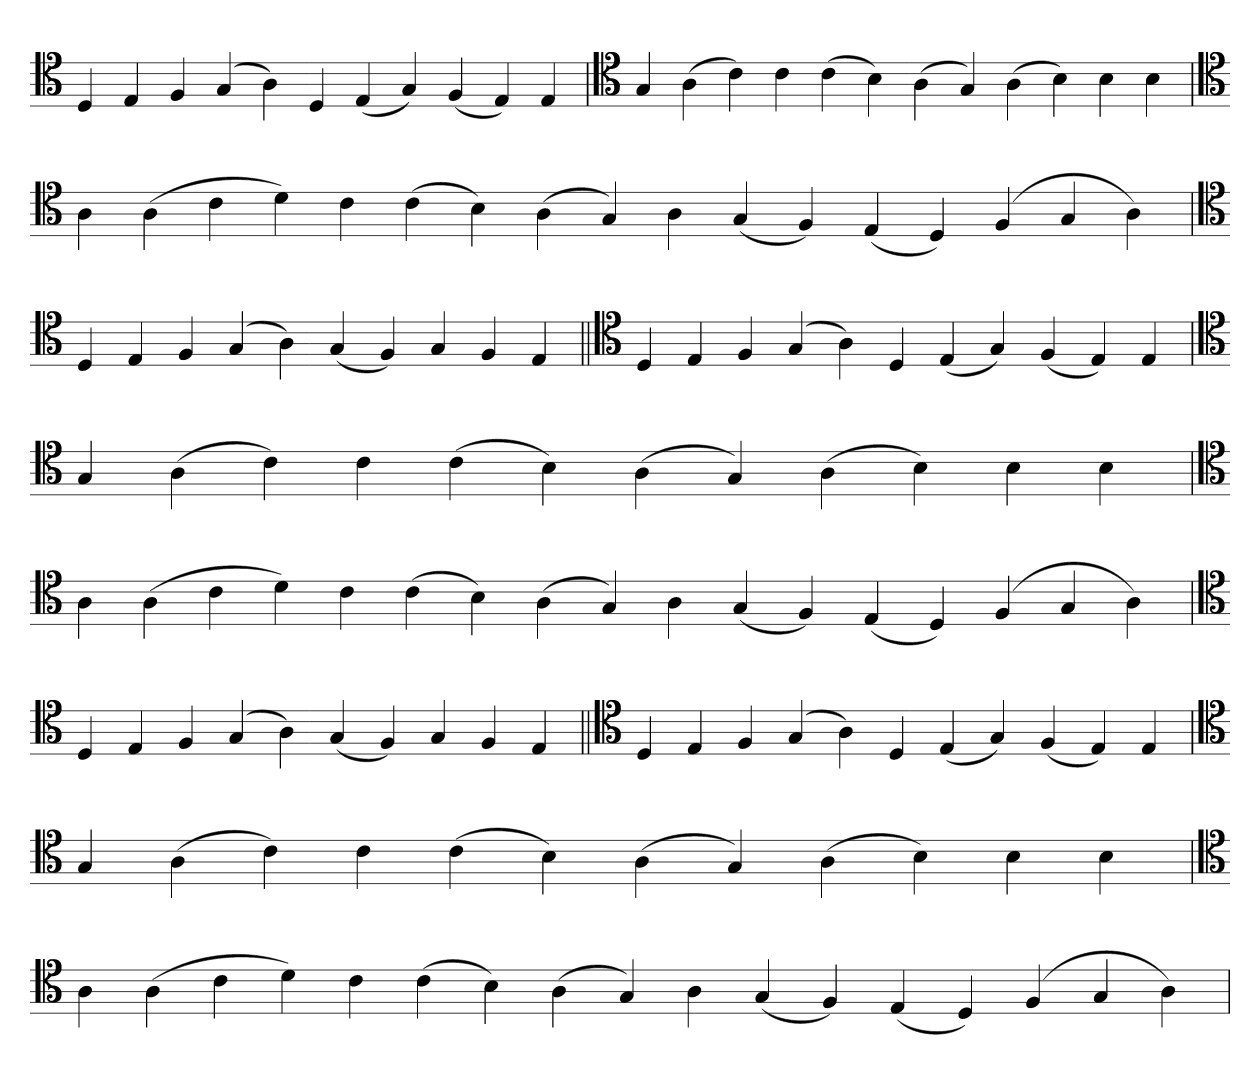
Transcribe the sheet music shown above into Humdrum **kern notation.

**kern
*part1
*staff1
*clefC4
=
4D
4E
4F
(4G
4A)
4D
(4E
4G)
(4F
4E)
4E
='
*clefC4
4G
(4A
4c)
4c
(4c
4B)
(4A
4G)
(4A
4B)
4B
4B
=
*clefC4
4A
(4A
4c
4d)
4c
(4c
4B)
(4A
4G)
4A
(4G
4F)
(4E
4D)
(4F
4G
4A)
='
*clefC4
4D
4E
4F
(4G
4A)
(4G
4F)
4G
4F
4E
=||
*clefC4
4D
4E
4F
(4G
4A)
4D
(4E
4G)
(4F
4E)
4E
='
*clefC4
4G
(4A
4c)
4c
(4c
4B)
(4A
4G)
(4A
4B)
4B
4B
=
*clefC4
4A
(4A
4c
4d)
4c
(4c
4B)
(4A
4G)
4A
(4G
4F)
(4E
4D)
(4F
4G
4A)
='
*clefC4
4D
4E
4F
(4G
4A)
(4G
4F)
4G
4F
4E
=||
*clefC4
4D
4E
4F
(4G
4A)
4D
(4E
4G)
(4F
4E)
4E
='
*clefC4
4G
(4A
4c)
4c
(4c
4B)
(4A
4G)
(4A
4B)
4B
4B
=
*clefC4
4A
(4A
4c
4d)
4c
(4c
4B)
(4A
4G)
4A
(4G
4F)
(4E
4D)
(4F
4G
4A)
='
*-
